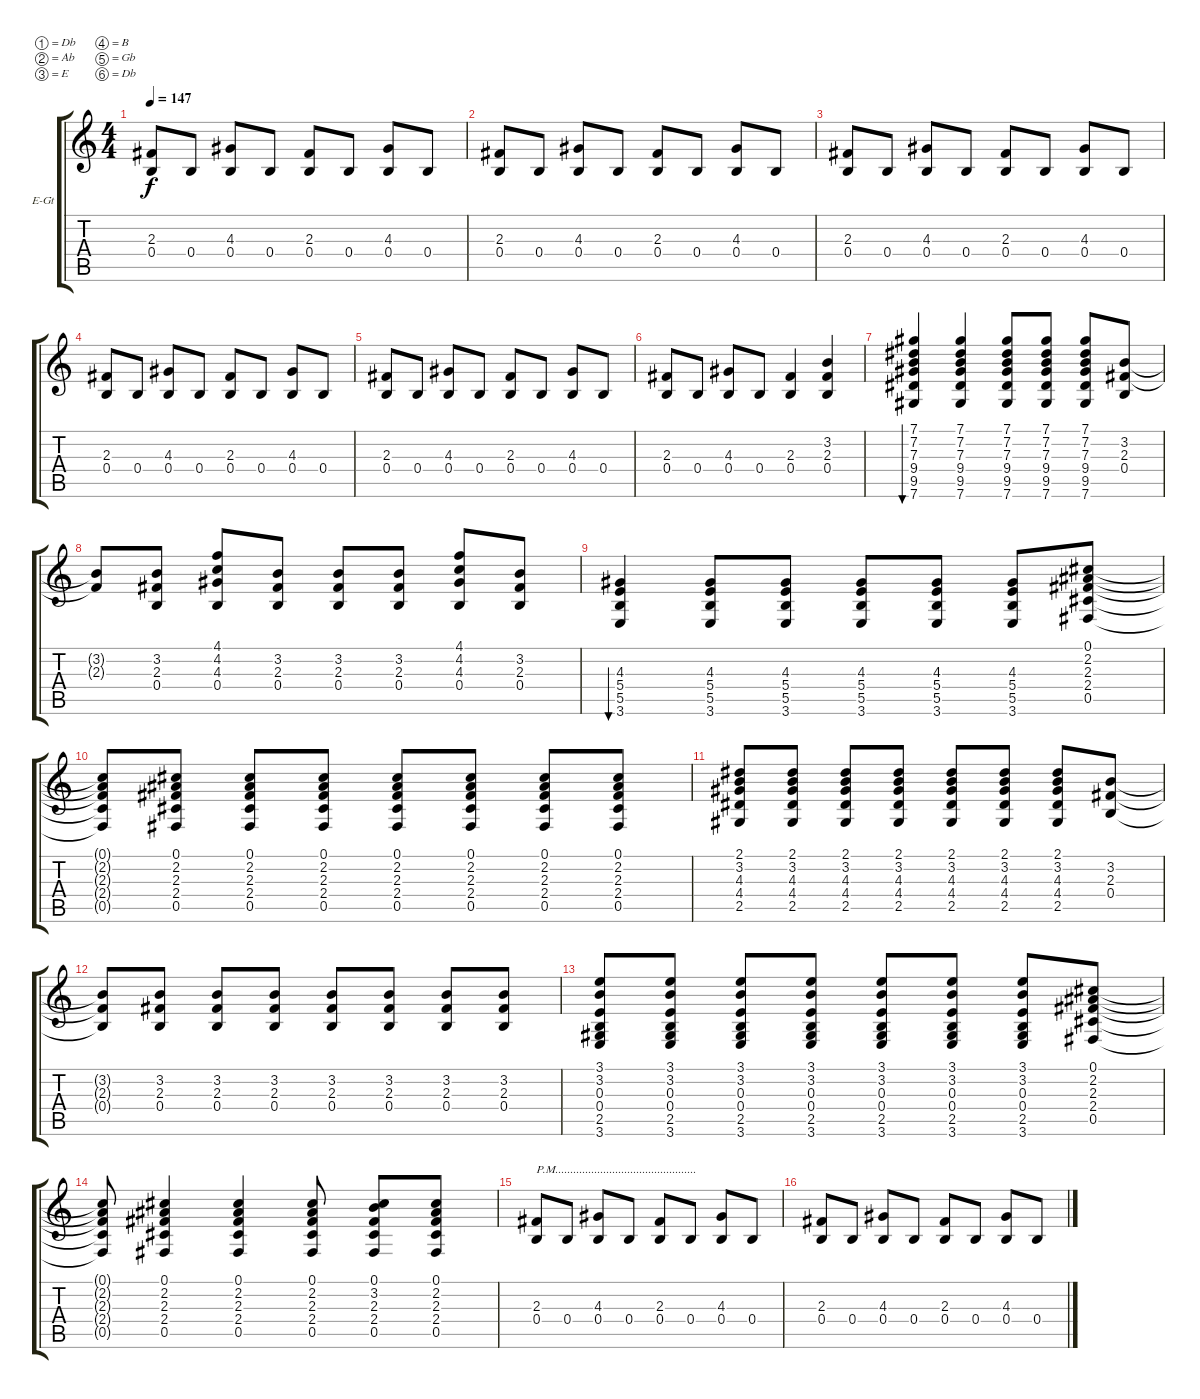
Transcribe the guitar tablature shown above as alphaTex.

\bracketExtendMode groupsimilarinstruments
\firstSystemTrackNameOrientation horizontal
\otherSystemsTrackNameOrientation horizontal
\track ("Guitar 1" "E-Gt") {instrument electricguitarclean}
\staff {score tabs}
\tuning (Db4 Ab3 E3 B2 Gb2 Db2)
\ts (4 4)
\tempo 147
\clef g2
\ks c
(2.3 0.4).8{dy f} 0.4.8 (4.3 0.4).8 0.4.8 (2.3 0.4).8 0.4.8 (4.3 0.4).8 0.4.8 |
(2.3 0.4).8 0.4.8 (4.3 0.4).8 0.4.8 (2.3 0.4).8 0.4.8 (4.3 0.4).8 0.4.8 |
(2.3 0.4).8 0.4.8 (4.3 0.4).8 0.4.8 (2.3 0.4).8 0.4.8 (4.3 0.4).8 0.4.8 |
(2.3 0.4).8 0.4.8 (4.3 0.4).8 0.4.8 (2.3 0.4).8 0.4.8 (4.3 0.4).8 0.4.8 |
(2.3 0.4).8 0.4.8 (4.3 0.4).8 0.4.8 (2.3 0.4).8 0.4.8 (4.3 0.4).8 0.4.8 |
(2.3 0.4).8 0.4.8 (4.3 0.4).8 0.4.8 (2.3 0.4).4 (3.2 2.3 0.4).4 |
(7.1 7.2 7.3 9.4 9.5 7.6).4{bu 120} (7.1 7.2 7.3 9.4 9.5 7.6).4 (7.1 7.2 7.3 9.4 9.5 7.6).8 (7.1 7.2 7.3 9.4 9.5 7.6).8 (7.1 7.2 7.3 9.4 9.5 7.6).8 (3.2 2.3 0.4).8 |
(3.2{t} 2.3{t}).8 (3.2 2.3 0.4).8 (4.1 4.2 4.3 0.4).8 (3.2 2.3 0.4).8 (3.2 2.3 0.4).8 (3.2 2.3 0.4).8 (4.1 4.2 4.3 0.4).8 (3.2 2.3 0.4).8 |
(4.3 5.4 5.5 3.6).4{bu 120} (4.3 5.4 5.5 3.6).8 (4.3 5.4 5.5 3.6).8 (4.3 5.4 5.5 3.6).8 (4.3 5.4 5.5 3.6).8 (4.3 5.4 5.5 3.6).8 (0.1 2.2 2.3 2.4 0.5).8 |
(0.1{t} 2.2{t} 2.3{t} 2.4{t} 0.5{t}).8 (0.1 2.2 2.3 2.4 0.5).8 (0.1 2.2 2.3 2.4 0.5).8 (0.1 2.2 2.3 2.4 0.5).8 (0.1 2.2 2.3 2.4 0.5).8 (0.1 2.2 2.3 2.4 0.5).8 (0.1 2.2 2.3 2.4 0.5).8 (0.1 2.2 2.3 2.4 0.5).8 |
(2.1 3.2 4.3 4.4 2.5).8 (2.1 3.2 4.3 4.4 2.5).8 (2.1 3.2 4.3 4.4 2.5).8 (2.1 3.2 4.3 4.4 2.5).8 (2.1 3.2 4.3 4.4 2.5).8 (2.1 3.2 4.3 4.4 2.5).8 (2.1 3.2 4.3 4.4 2.5).8 (3.2 2.3 0.4).8 |
(3.2{t} 2.3{t} 0.4{t}).8 (3.2 2.3 0.4).8 (3.2 2.3 0.4).8 (3.2 2.3 0.4).8 (3.2 2.3 0.4).8 (3.2 2.3 0.4).8 (3.2 2.3 0.4).8 (3.2 2.3 0.4).8 |
(3.1 3.2 0.3 0.4 2.5 3.6).8 (3.1 3.2 0.3 0.4 2.5 3.6).8 (3.1 3.2 0.3 0.4 2.5 3.6).8 (3.1 3.2 0.3 0.4 2.5 3.6).8 (3.1 3.2 0.3 0.4 2.5 3.6).8 (3.1 3.2 0.3 0.4 2.5 3.6).8 (3.1 3.2 0.3 0.4 2.5 3.6).8 (0.1 2.2 2.3 2.4 0.5).8 |
(0.1{t} 2.2{t} 2.3{t} 2.4{t} 0.5{t}).8 (0.1 2.2 2.3 2.4 0.5).4 (0.1 2.2 2.3 2.4 0.5).4 (0.1 2.2 2.3 2.4 0.5).8 (0.1 3.2 2.3 2.4 0.5).8 (0.1 2.2 2.3 2.4 0.5).8 |
(2.3 0.4).8{txt "P.M..............................................."} 0.4.8 (4.3 0.4).8 0.4.8 (2.3 0.4).8 0.4.8 (4.3 0.4).8 0.4.8 |
(2.3 0.4).8 0.4.8 (4.3 0.4).8 0.4.8 (2.3 0.4).8 0.4.8 (4.3 0.4).8 0.4.8
